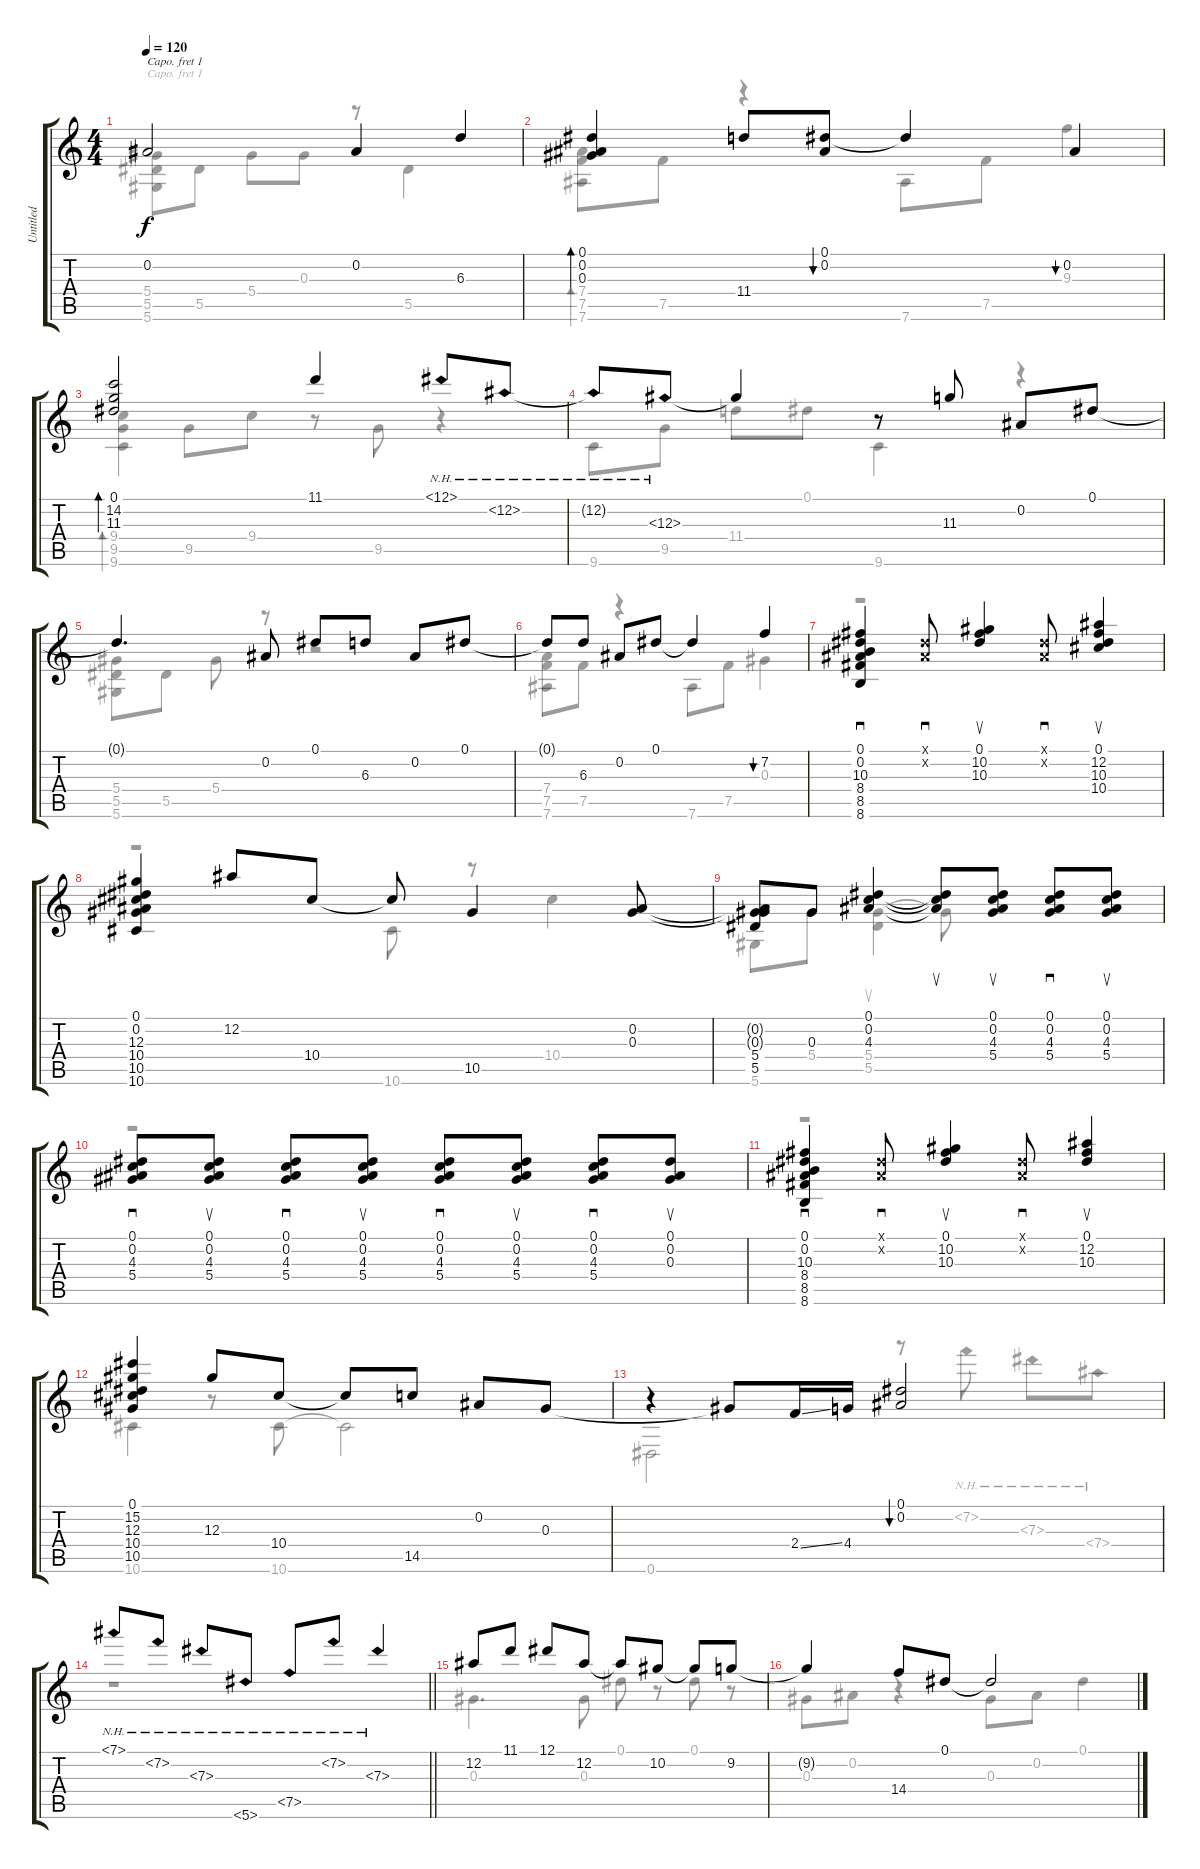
\track ("Untitled" "Untitled") {instrument acousticguitarsteel}
\staff {score tabs}
\capo 1
\tuning (D4 A3 G3 D3 A2 D2) {hide}
\voice
\ts (4 4)
\tempo 120
\clef g2
\ks c
0.2{t}.2{dy f} 0.2.4 6.3.4 |
(0.1 0.2 0.3).4{bd 30} 11.4.8 (0.1 0.2).8{bu 30} 0.1{t}.4 0.2.4{bu 30} |
(0.1 14.2 11.3).2{bd 30} 11.1.4 12.1{nh}.8 12.2{nh}.8 |
12.2{nh t}.8 12.3{nh}.8 12.3{t}.4 r.8 11.3.8 0.2.8 0.1.8 |
0.1{t}.4{d} 0.2.8 0.1.8 6.3.8 0.2.8 0.1.8 |
0.1{t}.8 6.3.8 0.2.8 0.1.8 0.1{t}.4 7.2.4{bu 30} |
(0.1 0.2 10.3 8.4 8.5 8.6).4{sd} (0.1{x} 0.2{x}).8{sd} (0.1 10.2 10.3).4{su} (0.1{x} 0.2{x}).8{sd} (0.1 12.2 10.3 10.4).4{su} |
(0.1 0.2 12.3 10.4 10.5 10.6).4 12.2.8 10.4.8 10.4{t}.8 10.5.4 (0.2 0.3).8 |
(0.2{t} 0.3{t} 5.4 5.5).8 0.3.8 (0.1 0.2 4.3).4 (0.1{t} 0.2{t} 4.3{t}).8{su} (0.1 0.2 4.3 5.4).8{su} (0.1 0.2 4.3 5.4).8{sd} (0.1 0.2 4.3 5.4).8{su} |
(0.1 0.2 4.3 5.4).8{sd} (0.1 0.2 4.3 5.4).8{su} (0.1 0.2 4.3 5.4).8{sd} (0.1 0.2 4.3 5.4).8{su} (0.1 0.2 4.3 5.4).8{sd} (0.1 0.2 4.3 5.4).8{su} (0.1 0.2 4.3 5.4).8{sd} (0.1 0.2 0.3).8{su} |
(0.1 0.2 10.3 8.4 8.5 8.6).4{sd} (0.1{x} 0.2{x}).8{sd} (0.1 10.2 10.3).4{su} (0.1{x} 0.2{x}).8{sd} (0.1 12.2 10.3).4{su} |
(0.1 15.2 12.3 10.4 10.5).4 12.3.8 10.4.8 10.4{t}.8 14.5.8 0.2.8 0.3.8 |
r.4 0.3{t}.8 2.4{ss}.16 4.4.16 (0.1 0.2).2{bu 30} |
\barLineRight lightlight
7.1{nh}.8 7.2{nh}.8 7.3{nh}.8 5.6{nh}.8 7.5{nh}.8 7.2{nh}.8 7.3{nh}.4 |
\section ("" " ")
12.2.8 11.1.8 12.1.8 12.2.8 12.2{t}.8 10.2.8 10.2{t}.8 9.2.8 |
9.2{t}.4 14.4.8 0.1.8 0.1{t}.2
\voice
\clef g2
\ottava regular
\simile none
\ks c
(5.4 5.5 5.6).8{dy f} 5.5.8 5.4.8 0.3.8 r.8 5.5.4 |
(7.4 7.5 7.6).8{bd 30} 7.5.8 r.4 7.6.8 7.5.8 9.3.4 |
(9.4 9.5 9.6).4{bd 30} 9.5.8 9.4.8 r.8 9.5.8 r.4 |
9.6.8 9.5.8 11.4.8 0.1.8 9.6.4 r.4 |
(5.4 5.5 5.6).8 5.5.8 5.4.8 r.8 r.2 |
(7.4 7.5 7.6).8 7.5.8 r.4 7.6.8 7.5.8 0.3.4 |
r.1 |
r.2 10.6.8 r.8 10.4.4 |
5.6.8 5.4.8 (5.4 5.5).4{su} 5.4{t}.8 |
r.1 |
r.1 |
10.6.4 r.8 10.6.8 10.6{t}.2 |
0.6.2 r.8 7.2{nh}.8 7.3{nh}.8 7.4{nh}.8 |
\barLineRight lightlight
r.1 |
0.3.4{d} 0.3.8 0.1.8 r.8 0.1.8 r.8 |
0.3.8 0.2.8 r.4 0.3.8 0.2.8 0.1.4
